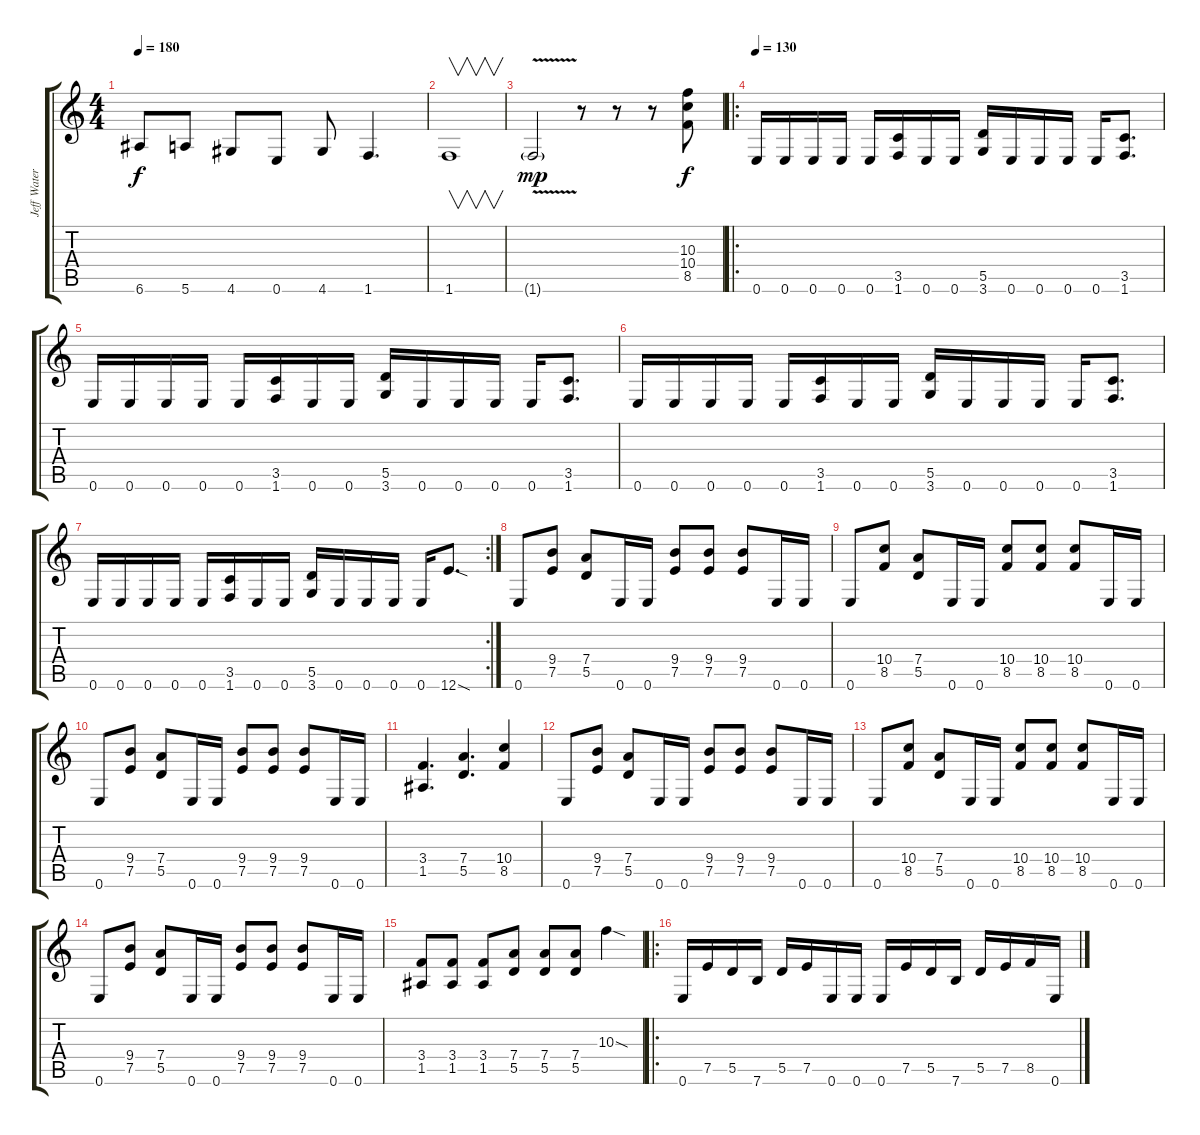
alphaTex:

\track ("Jeff Waters" "Jeff Water") {instrument acousticguitarsteel}
\staff {score tabs}
\tuning (E4 B3 G3 D3 A2 E2) {hide}
\ts (4 4)
\tempo 180
\clef g2
\ks c
6.6.8{dy f} 5.6.8 4.6.8 0.6.8 4.6.8 1.6.4{d} |
1.6.1{v} |
1.6{v g}.2{dy mp} r.8 r.8 r.8 (10.3 10.4 8.5).8{dy f} |
\ro
\tempo 130
0.6.16 0.6.16 0.6.16 0.6.16 0.6.16 (3.5 1.6).16 0.6.16 0.6.16 (5.5 3.6).16 0.6.16 0.6.16 0.6.16 0.6.16 (3.5 1.6).8{d} |
0.6.16 0.6.16 0.6.16 0.6.16 0.6.16 (3.5 1.6).16 0.6.16 0.6.16 (5.5 3.6).16 0.6.16 0.6.16 0.6.16 0.6.16 (3.5 1.6).8{d} |
0.6.16 0.6.16 0.6.16 0.6.16 0.6.16 (3.5 1.6).16 0.6.16 0.6.16 (5.5 3.6).16 0.6.16 0.6.16 0.6.16 0.6.16 (3.5 1.6).8{d} |
\rc 2
0.6.16 0.6.16 0.6.16 0.6.16 0.6.16 (3.5 1.6).16 0.6.16 0.6.16 (5.5 3.6).16 0.6.16 0.6.16 0.6.16 0.6.16 12.6{sod}.8{d} |
0.6.8 (9.4 7.5).8 (7.4 5.5).8 0.6.16 0.6.16 (9.4 7.5).8 (9.4 7.5).8 (9.4 7.5).8 0.6.16 0.6.16 |
0.6.8 (10.4 8.5).8 (7.4 5.5).8 0.6.16 0.6.16 (10.4 8.5).8 (10.4 8.5).8 (10.4 8.5).8 0.6.16 0.6.16 |
0.6.8 (9.4 7.5).8 (7.4 5.5).8 0.6.16 0.6.16 (9.4 7.5).8 (9.4 7.5).8 (9.4 7.5).8 0.6.16 0.6.16 |
(3.4 1.5).4{d} (7.4 5.5).4{d} (10.4 8.5).4 |
0.6.8 (9.4 7.5).8 (7.4 5.5).8 0.6.16 0.6.16 (9.4 7.5).8 (9.4 7.5).8 (9.4 7.5).8 0.6.16 0.6.16 |
0.6.8 (10.4 8.5).8 (7.4 5.5).8 0.6.16 0.6.16 (10.4 8.5).8 (10.4 8.5).8 (10.4 8.5).8 0.6.16 0.6.16 |
0.6.8 (9.4 7.5).8 (7.4 5.5).8 0.6.16 0.6.16 (9.4 7.5).8 (9.4 7.5).8 (9.4 7.5).8 0.6.16 0.6.16 |
(3.4 1.5).8 (3.4 1.5).8 (3.4 1.5).8 (7.4 5.5).8 (7.4 5.5).8 (7.4 5.5).8 10.3{sod}.4 |
\ro
0.6.16 7.5.16 5.5.16 7.6.16 5.5.16 7.5.16 0.6.16 0.6.16 0.6.16 7.5.16 5.5.16 7.6.16 5.5.16 7.5.16 8.5.16 0.6.16
